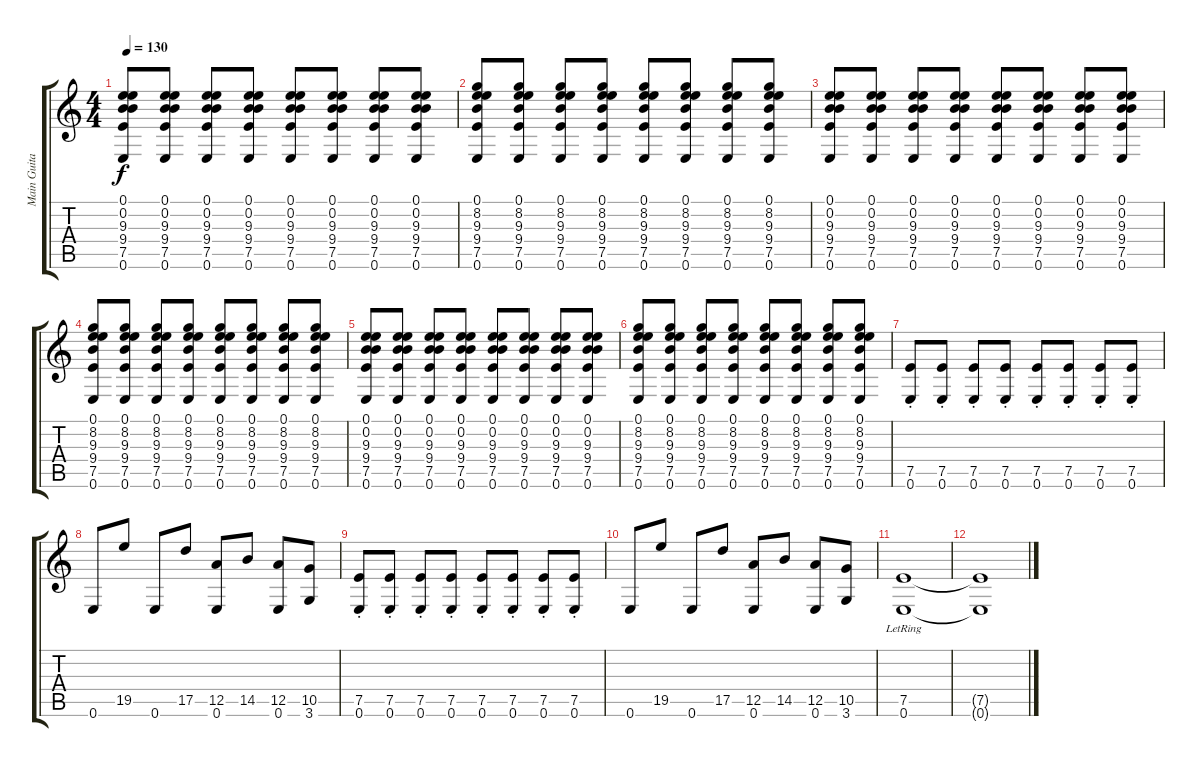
\track ("Main Guitar" "Main Guita") {instrument distortionguitar}
\staff {score tabs}
\tuning (E4 B3 G3 D3 A2 E2) {hide}
\ts (4 4)
\tempo 130
\clef g2
\ks c
(0.1 0.2 9.3 9.4 7.5 0.6).8{dy f} (0.1 0.2 9.3 9.4 7.5 0.6).8 (0.1 0.2 9.3 9.4 7.5 0.6).8 (0.1 0.2 9.3 9.4 7.5 0.6).8 (0.1 0.2 9.3 9.4 7.5 0.6).8 (0.1 0.2 9.3 9.4 7.5 0.6).8 (0.1 0.2 9.3 9.4 7.5 0.6).8 (0.1 0.2 9.3 9.4 7.5 0.6).8 |
(0.1 8.2 9.3 9.4 7.5 0.6).8 (0.1 8.2 9.3 9.4 7.5 0.6).8 (0.1 8.2 9.3 9.4 7.5 0.6).8 (0.1 8.2 9.3 9.4 7.5 0.6).8 (0.1 8.2 9.3 9.4 7.5 0.6).8 (0.1 8.2 9.3 9.4 7.5 0.6).8 (0.1 8.2 9.3 9.4 7.5 0.6).8 (0.1 8.2 9.3 9.4 7.5 0.6).8 |
(0.1 0.2 9.3 9.4 7.5 0.6).8{volume 13 balance 16 instrument overdrivenguitar} (0.1 0.2 9.3 9.4 7.5 0.6).8 (0.1 0.2 9.3 9.4 7.5 0.6).8 (0.1 0.2 9.3 9.4 7.5 0.6).8 (0.1 0.2 9.3 9.4 7.5 0.6).8 (0.1 0.2 9.3 9.4 7.5 0.6).8 (0.1 0.2 9.3 9.4 7.5 0.6).8 (0.1 0.2 9.3 9.4 7.5 0.6).8 |
(0.1 8.2 9.3 9.4 7.5 0.6).8 (0.1 8.2 9.3 9.4 7.5 0.6).8 (0.1 8.2 9.3 9.4 7.5 0.6).8 (0.1 8.2 9.3 9.4 7.5 0.6).8 (0.1 8.2 9.3 9.4 7.5 0.6).8 (0.1 8.2 9.3 9.4 7.5 0.6).8 (0.1 8.2 9.3 9.4 7.5 0.6).8 (0.1 8.2 9.3 9.4 7.5 0.6).8 |
(0.1 0.2 9.3 9.4 7.5 0.6).8 (0.1 0.2 9.3 9.4 7.5 0.6).8 (0.1 0.2 9.3 9.4 7.5 0.6).8 (0.1 0.2 9.3 9.4 7.5 0.6).8 (0.1 0.2 9.3 9.4 7.5 0.6).8 (0.1 0.2 9.3 9.4 7.5 0.6).8 (0.1 0.2 9.3 9.4 7.5 0.6).8 (0.1 0.2 9.3 9.4 7.5 0.6).8 |
(0.1 8.2 9.3 9.4 7.5 0.6).8 (0.1 8.2 9.3 9.4 7.5 0.6).8 (0.1 8.2 9.3 9.4 7.5 0.6).8 (0.1 8.2 9.3 9.4 7.5 0.6).8 (0.1 8.2 9.3 9.4 7.5 0.6).8 (0.1 8.2 9.3 9.4 7.5 0.6).8 (0.1 8.2 9.3 9.4 7.5 0.6).8 (0.1 8.2 9.3 9.4 7.5 0.6).8 |
(7.5{st} 0.6{st}).8 (7.5{st} 0.6{st}).8 (7.5{st} 0.6{st}).8 (7.5{st} 0.6{st}).8 (7.5{st} 0.6{st}).8 (7.5{st} 0.6{st}).8 (7.5{st} 0.6{st}).8 (7.5{st} 0.6{st}).8 |
0.6.8 19.5.8 0.6.8 17.5.8 (12.5 0.6).8 14.5.8 (12.5 0.6).8 (10.5 3.6).8 |
(7.5{st} 0.6{st}).8 (7.5{st} 0.6{st}).8 (7.5{st} 0.6{st}).8 (7.5{st} 0.6{st}).8 (7.5{st} 0.6{st}).8 (7.5{st} 0.6{st}).8 (7.5{st} 0.6{st}).8 (7.5{st} 0.6{st}).8 |
0.6.8 19.5.8 0.6.8 17.5.8 (12.5 0.6).8 14.5.8 (12.5 0.6).8 (10.5 3.6).8 |
(7.5{lr} 0.6{lr}).1 |
(7.5{t} 0.6{t}).1
